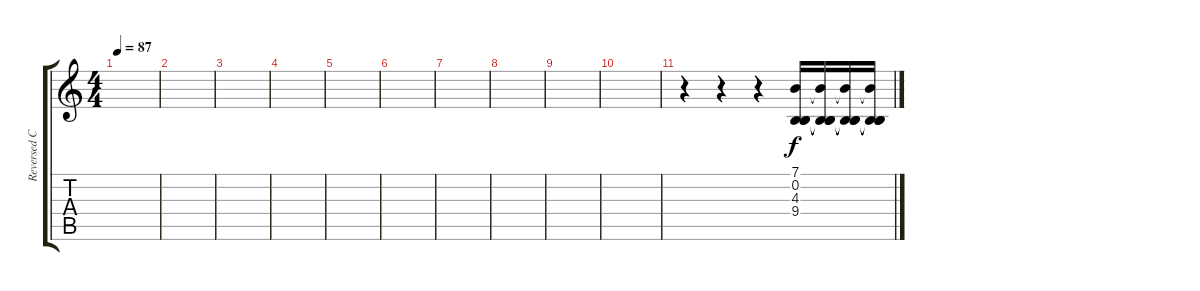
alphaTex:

\track ("Reversed Cymbal" "Reversed C") {instrument reversecymbal}
\staff {score tabs}
\tuning (E4 B3 G3 D3 A2 E2) {hide}
\ts (4 4)
\tempo 87
\clef g2
\ks c
|
|
|
|
|
|
|
|
|
|
r.4 r.4 r.4 (7.1 0.2 4.3 9.4).16 (7.1{t} 0.2{t} 4.3{t} 9.4{t}).16 (7.1{t} 0.2{t} 4.3{t} 9.4{t}).16 (7.1{t} 0.2{t} 4.3{t} 9.4{t}).16
